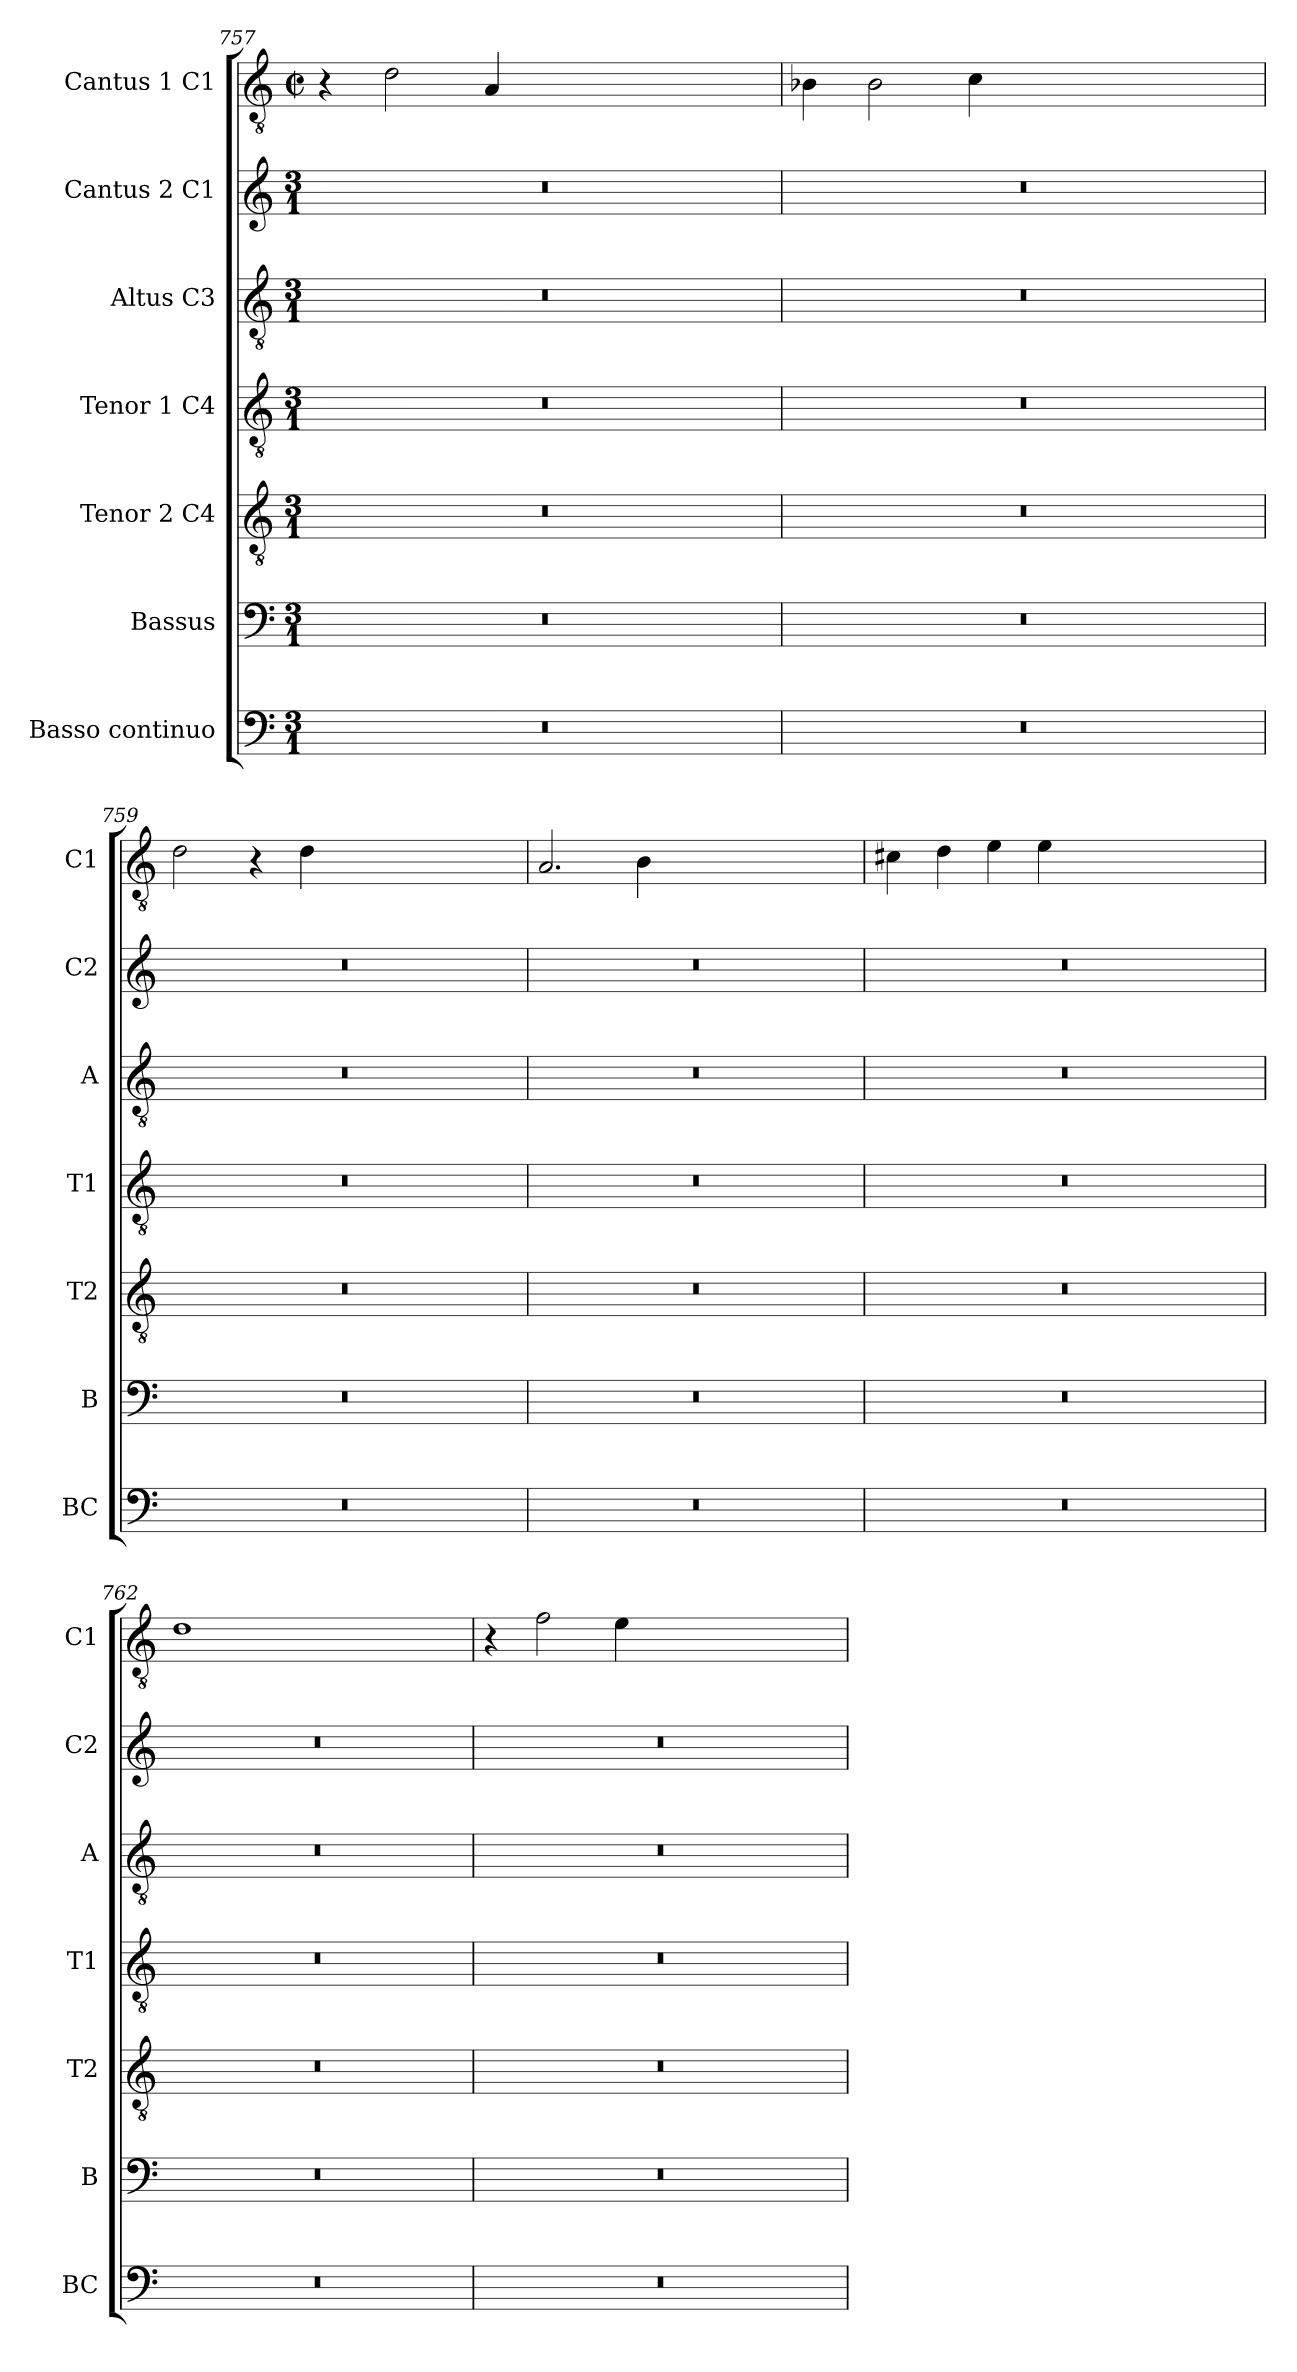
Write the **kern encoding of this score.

**kern	**kern	**kern	**kern	**kern	**kern	**kern
*part7	*part6	*part5	*part4	*part3	*part2	*part1
*staff7	*staff6	*staff5	*staff4	*staff3	*staff2	*staff1
*I"Basso continuo	*I"Bassus	*I"Tenor 2 C4	*I"Tenor 1 C4	*I"Altus C3	*I"Cantus 2 C1	*I"Cantus 1 C1
*I'BC	*I'B	*I'T2	*I'T1	*I'A	*I'C2	*I'C1
*clefF4	*clefF4	*clefGv2	*clefGv2	*clefGv2	*clefG2	*clefGv2
*ITrd7c12	*	*	*	*	*	*
*k[]	*k[]	*k[]	*k[]	*k[]	*k[]	*k[]
*C:	*C:	*C:	*C:	*C:	*C:	*C:
*M3/1	*M3/1	*M3/1	*M3/1	*M3/1	*M3/1	*M2/2
*	*	*	*	*	*	*met(c|)
=757	=757	=757	=757	=757	=757	=757
0.r	0.r	0.r	0.r	0.r	0.r	4r
.	.	.	.	.	.	2d\
.	.	.	.	.	.	4A/
.	.	.	.	.	.	0ryy
!!LO:LB:g=z
=758	=758	=758	=758	=758	=758	=758
0.r	0.r	0.r	0.r	0.r	0.r	4B-X\
.	.	.	.	.	.	2B-\
.	.	.	.	.	.	4c\
.	.	.	.	.	.	0ryy
=759	=759	=759	=759	=759	=759	=759
0.r	0.r	0.r	0.r	0.r	0.r	2d\
.	.	.	.	.	.	4r
.	.	.	.	.	.	4d\
.	.	.	.	.	.	0ryy
=760	=760	=760	=760	=760	=760	=760
0.r	0.r	0.r	0.r	0.r	0.r	2.A/
.	.	.	.	.	.	4B\
.	.	.	.	.	.	0ryy
=761	=761	=761	=761	=761	=761	=761
0.r	0.r	0.r	0.r	0.r	0.r	4c#X\
.	.	.	.	.	.	4d\
.	.	.	.	.	.	4e\
.	.	.	.	.	.	4e\
.	.	.	.	.	.	0ryy
=762	=762	=762	=762	=762	=762	=762
0.r	0.r	0.r	0.r	0.r	0.r	1d
.	.	.	.	.	.	0ryy
=763	=763	=763	=763	=763	=763	=763
0.r	0.r	0.r	0.r	0.r	0.r	4r
.	.	.	.	.	.	2f\
.	.	.	.	.	.	4e\
.	.	.	.	.	.	0ryy
=	=	=	=	=	=	=
*-	*-	*-	*-	*-	*-	*-
